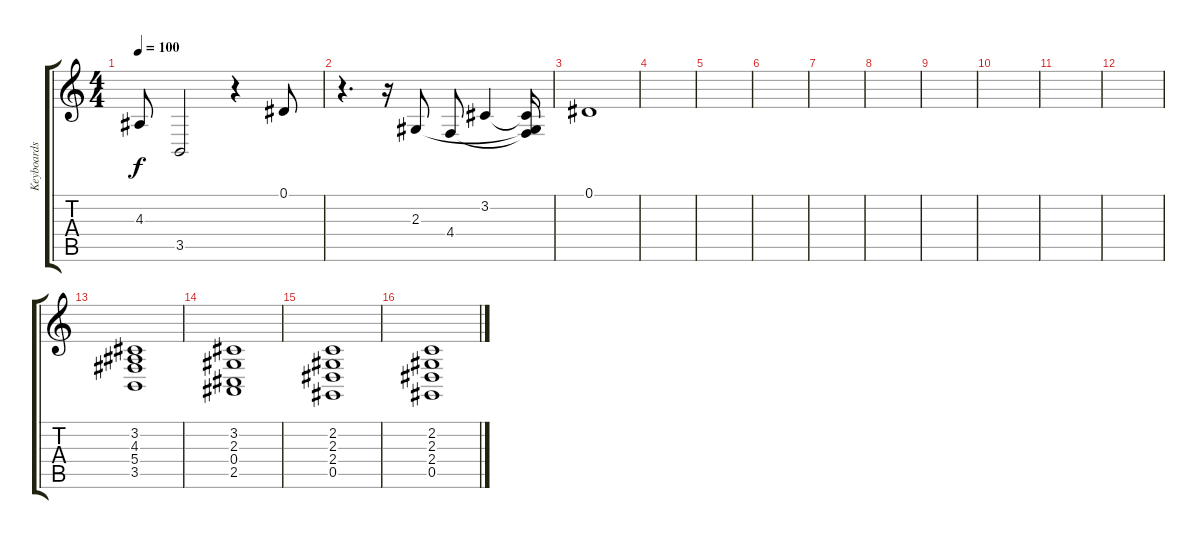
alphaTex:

\track ("Keyboards" "Keyboards") {instrument acousticgrandpiano}
\staff {score tabs}
\tuning (Eb4 Bb3 Gb3 Db3 Ab2 Eb2) {hide}
\ts (4 4)
\tempo 100
\clef g2
\ks c
4.3.8{dy f} 3.5.2 r.4 0.1.8 |
r.4{d} r.16 2.3.8 4.4.8 3.2.4 (3.2{t} 2.3{t} 4.4{t}).16 |
0.1.1 |
|
|
|
|
|
|
|
|
|
(3.2 4.3 5.4 3.5).1{volume 8 instrument stringensemble1} |
(3.2 2.3 0.4 2.5).1 |
(2.2 2.3 2.4 0.5).1 |
(2.2 2.3 2.4 0.5).1
